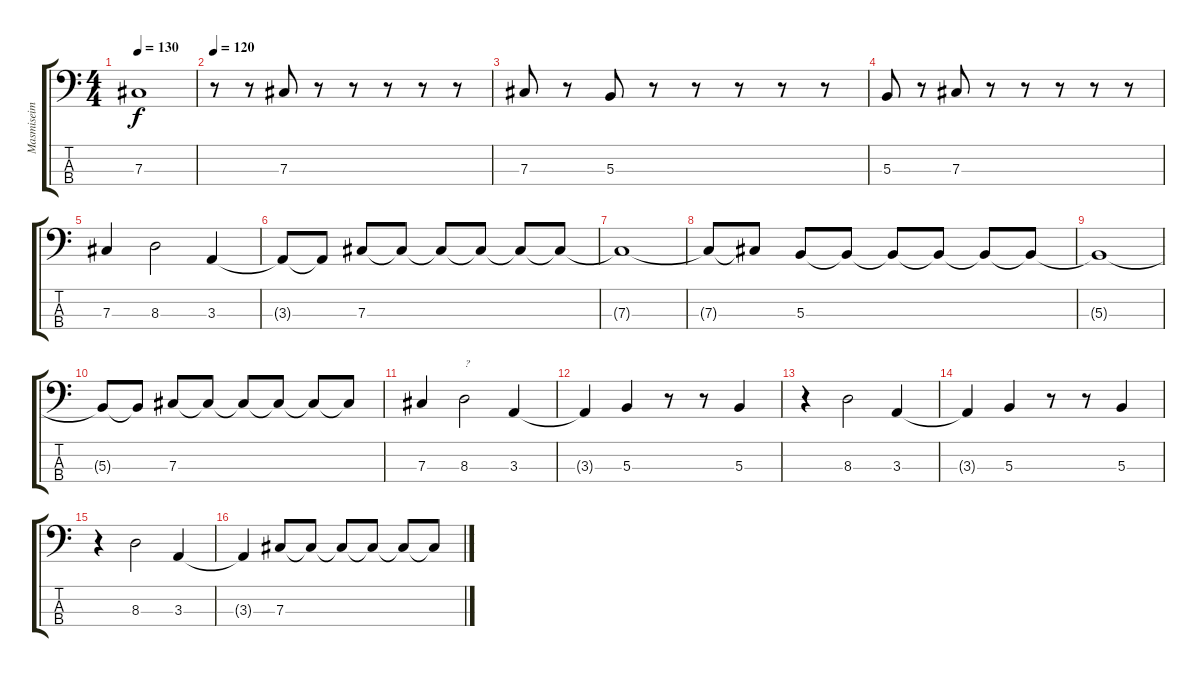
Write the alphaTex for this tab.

\track ("Masmiseim" "Masmiseim") {instrument electricbassfinger}
\staff {score tabs}
\tuning (E2 B1 Gb1 Db1) {hide}
\ts (4 4)
\tempo 130
\clef f4
\ks c
7.3{t}.1{dy f} |
\tempo 120
r.8 r.8 7.3.8 r.8 r.8 r.8 r.8 r.8 |
7.3.8 r.8 5.3.8 r.8 r.8 r.8 r.8 r.8 |
5.3.8 r.8 7.3.8 r.8 r.8 r.8 r.8 r.8 |
7.3.4 8.3.2 3.3.4 |
3.3{t}.8 3.3{t}.8 7.3.8 7.3{t}.8 7.3{t}.8 7.3{t}.8 7.3{t}.8 7.3{t}.8 |
7.3{t}.1 |
7.3{t}.8 7.3{t}.8 5.3.8 5.3{t}.8 5.3{t}.8 5.3{t}.8 5.3{t}.8 5.3{t}.8 |
5.3{t}.1 |
5.3{t}.8 5.3{t}.8 7.3.8 7.3{t}.8 7.3{t}.8 7.3{t}.8 7.3{t}.8 7.3{t}.8 |
7.3.4 8.3.2{txt "?"} 3.3.4 |
3.3{t}.4 5.3.4 r.8 r.8 5.3.4 |
r.4 8.3.2 3.3.4 |
3.3{t}.4 5.3.4 r.8 r.8 5.3.4 |
r.4 8.3.2 3.3.4 |
3.3{t}.4 7.3.8 7.3{t}.8 7.3{t}.8 7.3{t}.8 7.3{t}.8 7.3{t}.8
